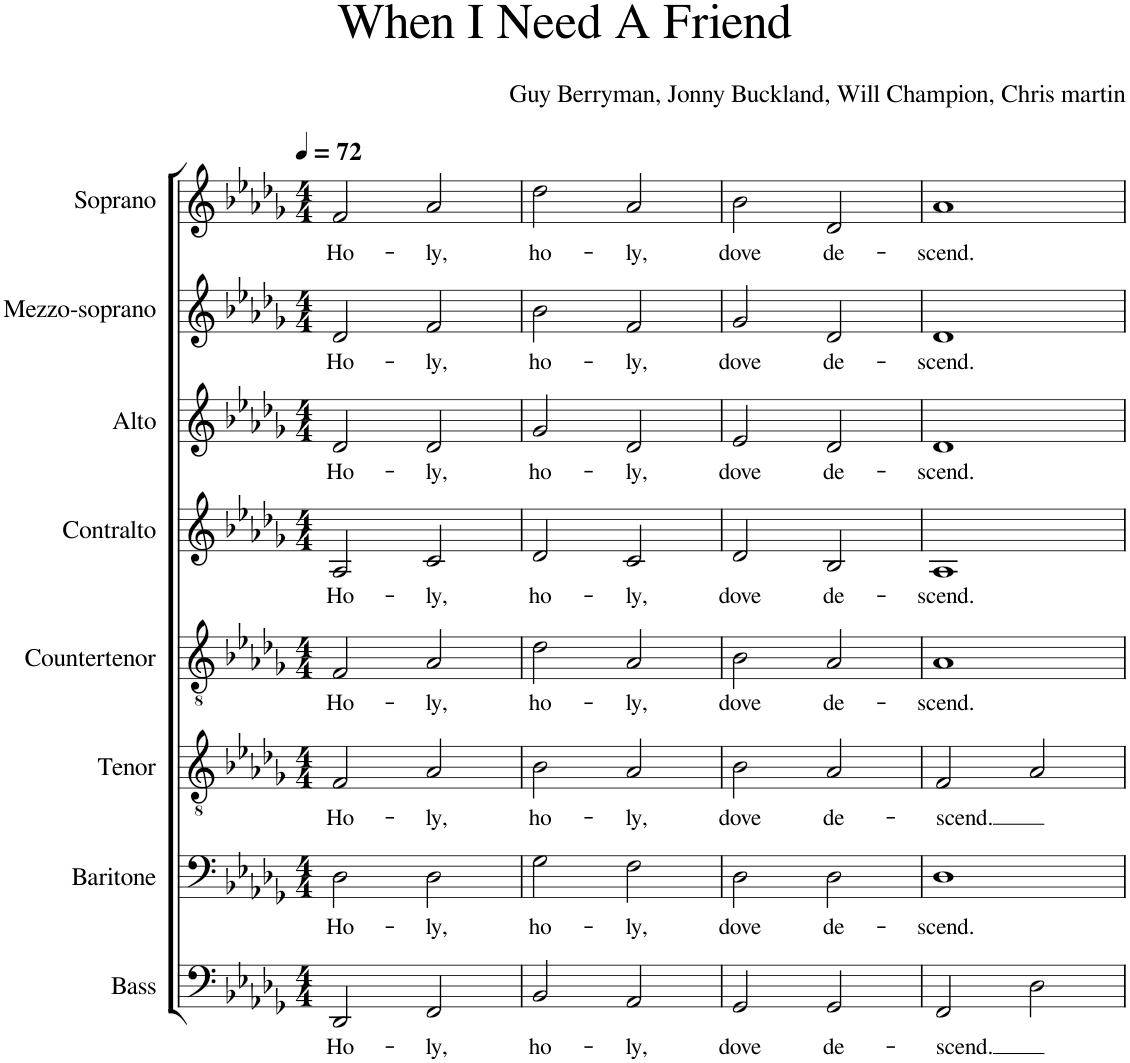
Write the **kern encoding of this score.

**kern	**text	**kern	**text	**kern	**text	**kern	**text	**kern	**text	**kern	**text	**kern	**text	**kern	**text
*part8	*part8	*part7	*part7	*part6	*part6	*part5	*part5	*part4	*part4	*part3	*part3	*part2	*part2	*part1	*part1
*staff8	*staff8	*staff7	*staff7	*staff6	*staff6	*staff5	*staff5	*staff4	*staff4	*staff3	*staff3	*staff2	*staff2	*staff1	*staff1
*I"Bass	*	*I"Baritone	*	*I"Tenor	*	*I"Countertenor	*	*I"Contralto	*	*I"Alto	*	*I"Mezzo-soprano	*	*I"Soprano	*
*I'B.	*	*I'Bar.	*	*I'T.	*	*I'Ct.	*	*I'Contr.	*	*I'A.	*	*I'Mzs.	*	*I'S.	*
*clefF4	*	*clefF4	*	*clefGv2	*	*clefGv2	*	*clefG2	*	*clefG2	*	*clefG2	*	*clefG2	*
*k[b-e-a-d-g-]	*	*k[b-e-a-d-g-]	*	*k[b-e-a-d-g-]	*	*k[b-e-a-d-g-]	*	*k[b-e-a-d-g-]	*	*k[b-e-a-d-g-]	*	*k[b-e-a-d-g-]	*	*k[b-e-a-d-g-]	*
*M4/4	*	*M4/4	*	*M4/4	*	*M4/4	*	*M4/4	*	*M4/4	*	*M4/4	*	*M4/4	*
*MM72	*	*MM72	*	*MM72	*	*MM72	*	*MM72	*	*MM72	*	*MM72	*	*MM72	*
=1	=1	=1	=1	=1	=1	=1	=1	=1	=1	=1	=1	=1	=1	=1	=1
!	!LO:LY:b	!	!LO:LY:b	!	!LO:LY:b	!	!LO:LY:b	!	!LO:LY:b	!	!LO:LY:b	!	!LO:LY:b	!	!LO:LY:b
2DD-/	Ho-	2D-\	Ho-	2F/	Ho-	2F/	Ho-	2A-/	Ho-	2d-/	Ho-	2d-/	Ho-	2f/	Ho-
!	!LO:LY:b	!	!LO:LY:b	!	!LO:LY:b	!	!LO:LY:b	!	!LO:LY:b	!	!LO:LY:b	!	!LO:LY:b	!	!LO:LY:b
2FF/	-ly,	2D-\	-ly,	2A-/	-ly,	2A-/	-ly,	2c/	-ly,	2d-/	-ly,	2f/	-ly,	2a-/	-ly,
=2	=2	=2	=2	=2	=2	=2	=2	=2	=2	=2	=2	=2	=2	=2	=2
!	!LO:LY:b	!	!LO:LY:b	!	!LO:LY:b	!	!LO:LY:b	!	!LO:LY:b	!	!LO:LY:b	!	!LO:LY:b	!	!LO:LY:b
2BB-/	ho-	2G-\	ho-	2B-\	ho-	2d-\	ho-	2d-/	ho-	2g-/	ho-	2b-\	ho-	2dd-\	ho-
!	!LO:LY:b	!	!LO:LY:b	!	!LO:LY:b	!	!LO:LY:b	!	!LO:LY:b	!	!LO:LY:b	!	!LO:LY:b	!	!LO:LY:b
2AA-/	-ly,	2F\	-ly,	2A-/	-ly,	2A-/	-ly,	2c/	-ly,	2d-/	-ly,	2f/	-ly,	2a-/	-ly,
=3	=3	=3	=3	=3	=3	=3	=3	=3	=3	=3	=3	=3	=3	=3	=3
!	!LO:LY:b	!	!LO:LY:b	!	!LO:LY:b	!	!LO:LY:b	!	!LO:LY:b	!	!LO:LY:b	!	!LO:LY:b	!	!LO:LY:b
2GG-/	dove	2D-\	dove	2B-\	dove	2B-\	dove	2d-/	dove	2e-/	dove	2g-/	dove	2b-\	dove
!	!LO:LY:b	!	!LO:LY:b	!	!LO:LY:b	!	!LO:LY:b	!	!LO:LY:b	!	!LO:LY:b	!	!LO:LY:b	!	!LO:LY:b
2GG-/	de-	2D-\	de-	2A-/	de-	2A-/	de-	2B-/	de-	2d-/	de-	2d-/	de-	2d-/	de-
=4	=4	=4	=4	=4	=4	=4	=4	=4	=4	=4	=4	=4	=4	=4	=4
!	!LO:LY:b	!	!LO:LY:b	!	!LO:LY:b	!	!LO:LY:b	!	!LO:LY:b	!	!LO:LY:b	!	!LO:LY:b	!	!LO:LY:b
2FF/	-scend.	1D-	-scend.	2F/	-scend.	1A-	-scend.	1A-	-scend.	1d-	-scend.	1d-	-scend.	1a-	-scend.
2D-\	.	.	.	2A-/	.	.	.	.	.	.	.	.	.	.	.
=	=	=	=	=	=	=	=	=	=	=	=	=	=	=	=
*-	*-	*-	*-	*-	*-	*-	*-	*-	*-	*-	*-	*-	*-	*-	*-
